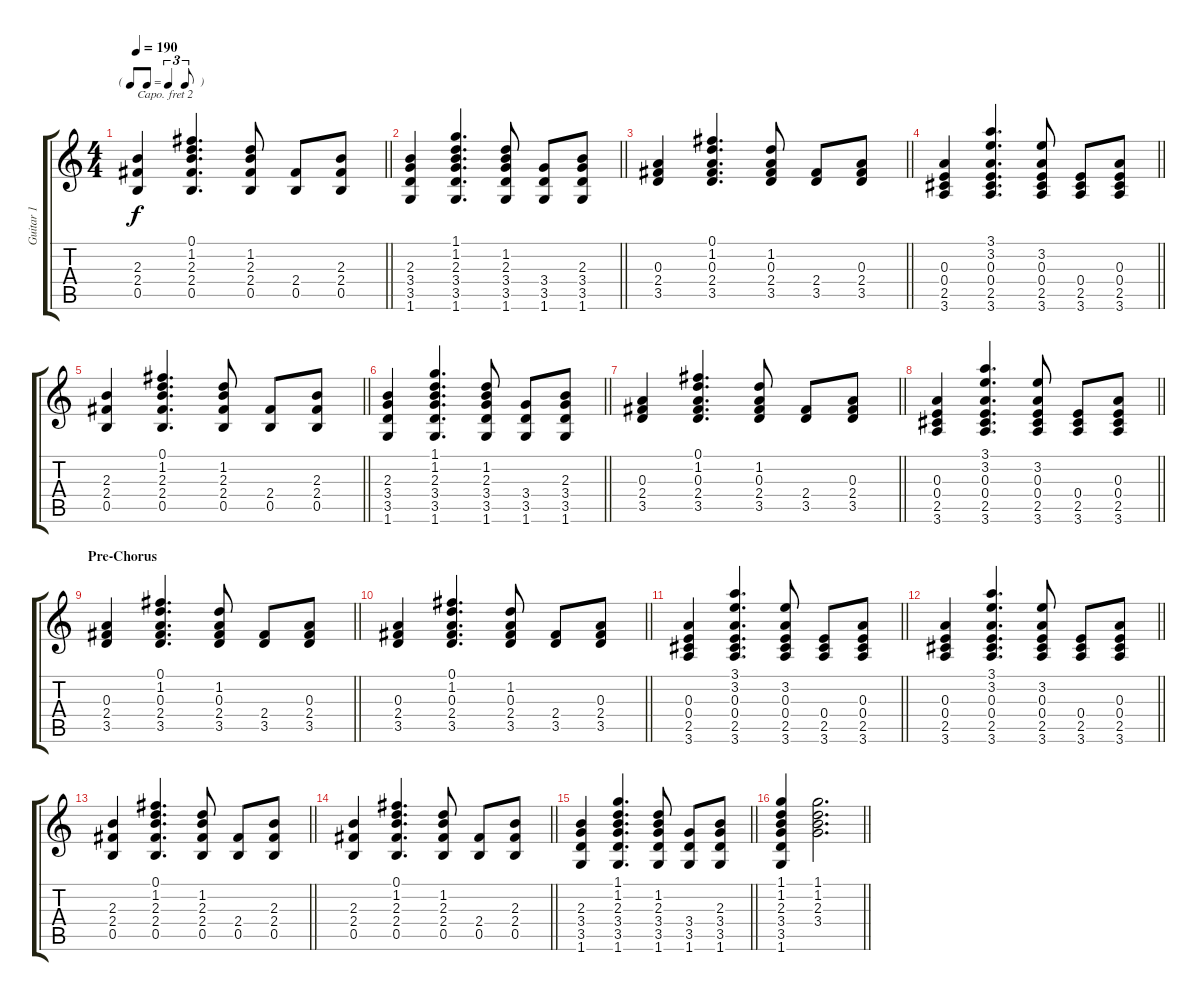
\track ("Guitar 1" "Guitar 1") {instrument acousticguitarsteel}
\staff {score tabs}
\capo 2
\tuning (E4 B3 G3 D3 A2 E2) {hide}
\ts (4 4)
\tf triplet8th
\tempo 190
\clef g2
\barLineRight lightlight
\ks c
(2.3 2.4 0.5).4{dy f} (0.1 1.2 2.3 2.4 0.5).4{d} (1.2 2.3 2.4 0.5).8 (2.4 0.5).8 (2.3 2.4 0.5).8 |
\barLineRight lightlight
(2.3 3.4 3.5 1.6).4 (1.1 1.2 2.3 3.4 3.5 1.6).4{d} (1.2 2.3 3.4 3.5 1.6).8 (3.4 3.5 1.6).8 (2.3 3.4 3.5 1.6).8 |
\barLineRight lightlight
(0.3 2.4 3.5).4 (0.1 1.2 0.3 2.4 3.5).4{d} (1.2 0.3 2.4 3.5).8 (2.4 3.5).8 (0.3 2.4 3.5).8 |
\barLineRight lightlight
(0.3 0.4 2.5 3.6).4 (3.1 3.2 0.3 0.4 2.5 3.6).4{d} (3.2 0.3 0.4 2.5 3.6).8 (0.4 2.5 3.6).8 (0.3 0.4 2.5 3.6).8 |
\barLineRight lightlight
(2.3 2.4 0.5).4 (0.1 1.2 2.3 2.4 0.5).4{d} (1.2 2.3 2.4 0.5).8 (2.4 0.5).8 (2.3 2.4 0.5).8 |
\barLineRight lightlight
(2.3 3.4 3.5 1.6).4 (1.1 1.2 2.3 3.4 3.5 1.6).4{d} (1.2 2.3 3.4 3.5 1.6).8 (3.4 3.5 1.6).8 (2.3 3.4 3.5 1.6).8 |
\barLineRight lightlight
(0.3 2.4 3.5).4 (0.1 1.2 0.3 2.4 3.5).4{d} (1.2 0.3 2.4 3.5).8 (2.4 3.5).8 (0.3 2.4 3.5).8 |
\barLineRight lightlight
(0.3 0.4 2.5 3.6).4 (3.1 3.2 0.3 0.4 2.5 3.6).4{d} (3.2 0.3 0.4 2.5 3.6).8 (0.4 2.5 3.6).8 (0.3 0.4 2.5 3.6).8 |
\section ("" "Pre-Chorus")
\barLineRight lightlight
(0.3 2.4 3.5).4 (0.1 1.2 0.3 2.4 3.5).4{d} (1.2 0.3 2.4 3.5).8 (2.4 3.5).8 (0.3 2.4 3.5).8 |
\barLineRight lightlight
(0.3 2.4 3.5).4 (0.1 1.2 0.3 2.4 3.5).4{d} (1.2 0.3 2.4 3.5).8 (2.4 3.5).8 (0.3 2.4 3.5).8 |
\barLineRight lightlight
(0.3 0.4 2.5 3.6).4 (3.1 3.2 0.3 0.4 2.5 3.6).4{d} (3.2 0.3 0.4 2.5 3.6).8 (0.4 2.5 3.6).8 (0.3 0.4 2.5 3.6).8 |
\barLineRight lightlight
(0.3 0.4 2.5 3.6).4 (3.1 3.2 0.3 0.4 2.5 3.6).4{d} (3.2 0.3 0.4 2.5 3.6).8 (0.4 2.5 3.6).8 (0.3 0.4 2.5 3.6).8 |
\barLineRight lightlight
(2.3 2.4 0.5).4 (0.1 1.2 2.3 2.4 0.5).4{d} (1.2 2.3 2.4 0.5).8 (2.4 0.5).8 (2.3 2.4 0.5).8 |
\barLineRight lightlight
(2.3 2.4 0.5).4 (0.1 1.2 2.3 2.4 0.5).4{d} (1.2 2.3 2.4 0.5).8 (2.4 0.5).8 (2.3 2.4 0.5).8 |
\barLineRight lightlight
(2.3 3.4 3.5 1.6).4 (1.1 1.2 2.3 3.4 3.5 1.6).4{d} (1.2 2.3 3.4 3.5 1.6).8 (3.4 3.5 1.6).8 (2.3 3.4 3.5 1.6).8 |
\barLineRight lightlight
(1.1 1.2 2.3 3.4 3.5 1.6).4 (1.1 1.2 2.3 3.4).2{d}
